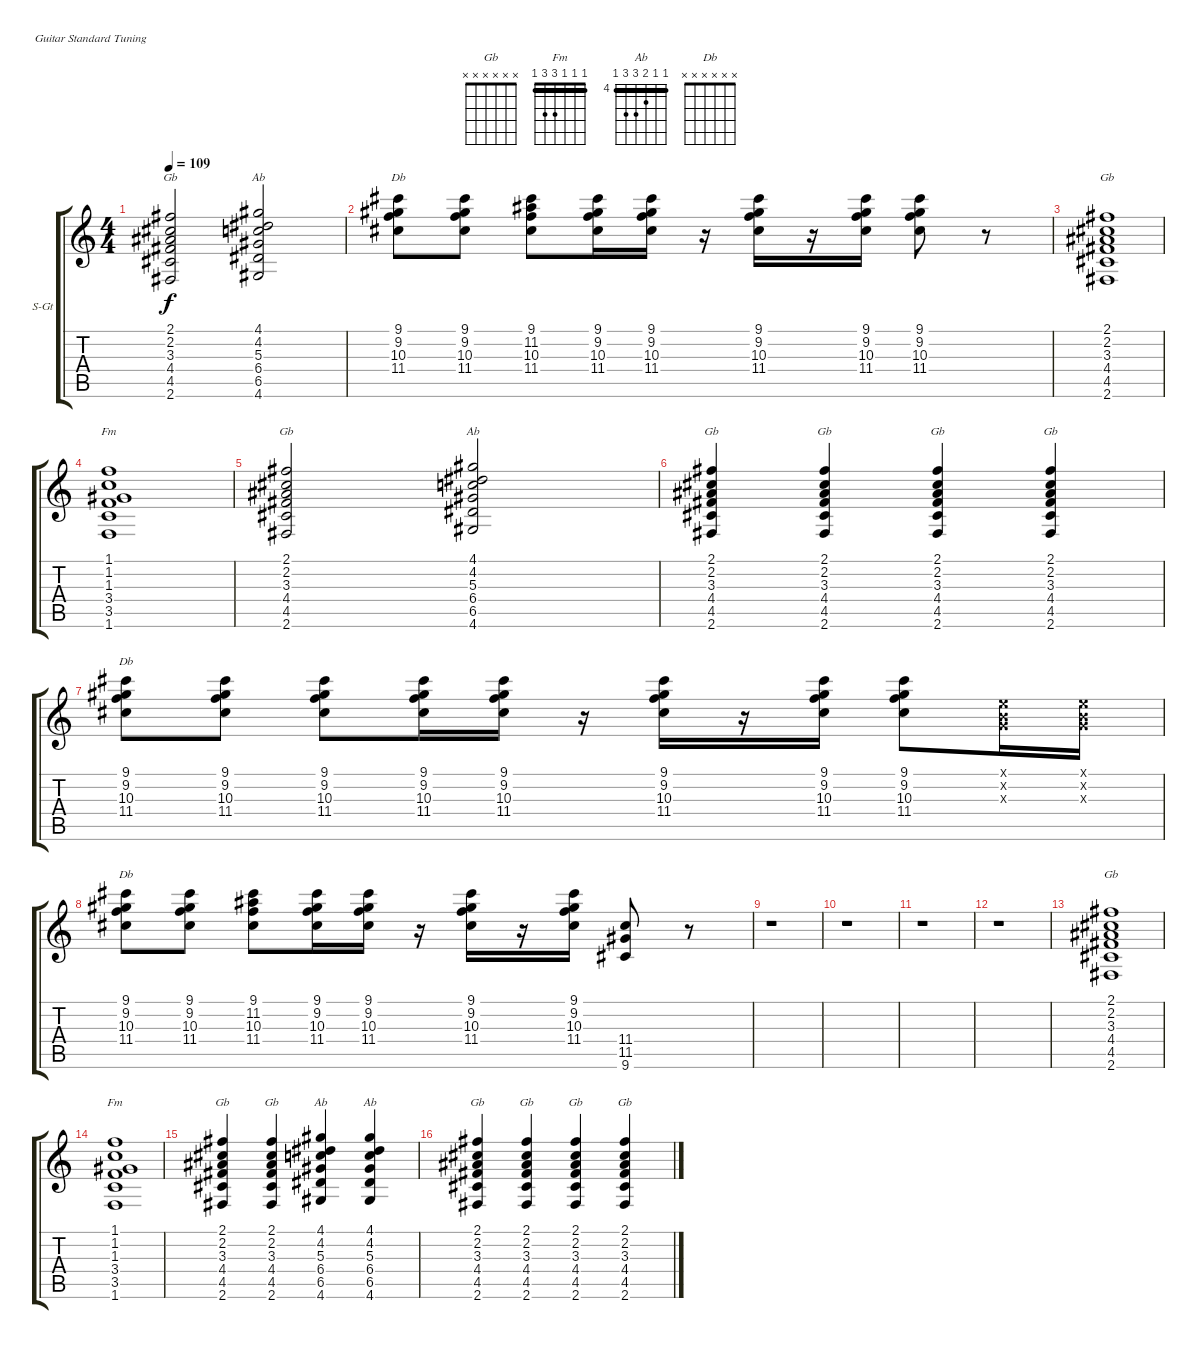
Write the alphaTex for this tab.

\bracketExtendMode groupsimilarinstruments
\firstSystemTrackNameOrientation horizontal
\otherSystemsTrackNameOrientation horizontal
\track ("Guitar" "S-Gt") {instrument acousticgrandpiano}
\staff {score tabs}
\tuning (E4 B3 G3 D3 A2 E2)
\displaytranspose 12
\chord ("Gb" 2 2 3 4 4 2) {barre (2 2)}
\chord ("Fm" 1 1 1 3 3 1) {barre (1 1 1)}
\chord ("Ab" 4 4 5 6 6 4) {firstfret 4 barre (4 4)}
\chord ("Db" x x x x x x)
\chord ("Gb" x x x x x x)
\ts (4 4)
\tempo 109
\clef g2
\ks c
(2.1 2.2 3.3 4.4 4.5 2.6).2{ch "Gb" dy f} (4.1 4.2 5.3 6.4 6.5 4.6).2{ch "Ab"} |
(9.1 9.2 10.3 11.4).8{ch "Db"} (9.1 9.2 10.3 11.4).8 (9.1 11.2 10.3 11.4).8 (9.1 9.2 10.3 11.4).16 (9.1 9.2 10.3 11.4).16 r.16 (9.1 9.2 10.3 11.4).16 r.16 (9.1 9.2 10.3 11.4).16 (9.1 9.2 10.3 11.4).8 r.8 |
(2.1 2.2 3.3 4.4 4.5 2.6).1{ch "Gb"} |
(1.1 1.2 1.3 3.4 3.5 1.6).1{ch "Fm"} |
(2.1 2.2 3.3 4.4 4.5 2.6).2{ch "Gb"} (4.1 4.2 5.3 6.4 6.5 4.6).2{ch "Ab"} |
(2.1 2.2 3.3 4.4 4.5 2.6).4{ch "Gb"} (2.1 2.2 3.3 4.4 4.5 2.6).4{ch "Gb"} (2.1 2.2 3.3 4.4 4.5 2.6).4{ch "Gb"} (2.1 2.2 3.3 4.4 4.5 2.6).4{ch "Gb"} |
(9.1 9.2 10.3 11.4).8{ch "Db"} (9.1 9.2 10.3 11.4).8 (9.1 9.2 10.3 11.4).8 (9.1 9.2 10.3 11.4).16 (9.1 9.2 10.3 11.4).16 r.16 (9.1 9.2 10.3 11.4).16 r.16 (9.1 9.2 10.3 11.4).16 (9.1 9.2 10.3 11.4).8 (0.1{x} 0.2{x} 0.3{x}).16 (0.1{x} 0.2{x} 0.3{x}).16 |
(9.1 9.2 10.3 11.4).8{ch "Db"} (9.1 9.2 10.3 11.4).8 (9.1 11.2 10.3 11.4).8 (9.1 9.2 10.3 11.4).16 (9.1 9.2 10.3 11.4).16 r.16 (9.1 9.2 10.3 11.4).16 r.16 (9.1 9.2 10.3 11.4).16 (11.4 11.5 9.6).8 r.8 |
r.1 |
r.1 |
r.1 |
r.1 |
(2.1 2.2 3.3 4.4 4.5 2.6).1{ch "Gb"} |
(1.1 1.2 1.3 3.4 3.5 1.6).1{ch "Fm"} |
(2.1 2.2 3.3 4.4 4.5 2.6).4{ch "Gb"} (2.1 2.2 3.3 4.4 4.5 2.6).4{ch "Gb"} (4.1 4.2 5.3 6.4 6.5 4.6).4{ch "Ab"} (4.1 4.2 5.3 6.4 6.5 4.6).4{ch "Ab"} |
(2.1 2.2 3.3 4.4 4.5 2.6).4{ch "Gb"} (2.1 2.2 3.3 4.4 4.5 2.6).4{ch "Gb"} (2.1 2.2 3.3 4.4 4.5 2.6).4{ch "Gb"} (2.1 2.2 3.3 4.4 4.5 2.6).4{ch "Gb"}
